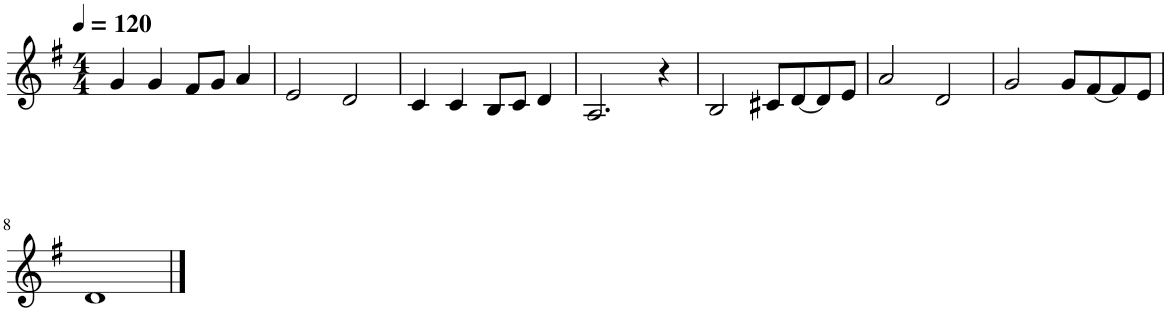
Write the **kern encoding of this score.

**kern
*part1
*staff1
*I"Piano
*I'Pno.
*clefG2
*k[f#]
*M4/4
*MM120
=1
4g/
4g/
8f#/L
8g/J
4a/
=2
2e/
2d/
=3
4c/
4c/
8B/L
8c/J
4d/
=4
2.A/
4r
=5
2B/
8c#X/L
[8d/
8d/]
8e/J
=6
2a/
2d/
=7
2g/
8g/L
[8f#/
8f#/]
8e/J
!!LO:LB:g=z
=8
1d
==
*-
